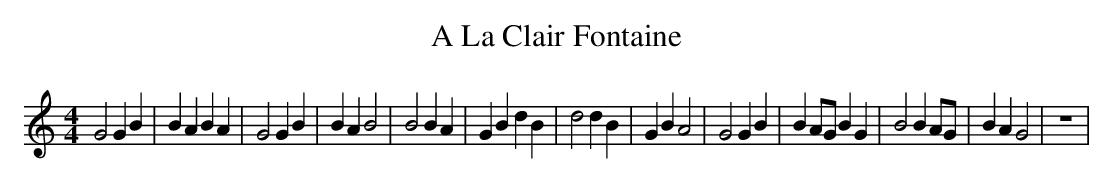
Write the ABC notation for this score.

X:1
T:A La Clair Fontaine
M:4/4
L:1/4
K:C
 G2 G B| B A B A| G2 G B| B A B2| B2 B A| G B d B| d2 d B| G B A2|\
 G2 G B| B A/2G/2 B G| B2 B A/2G/2| B A G2| z4|
